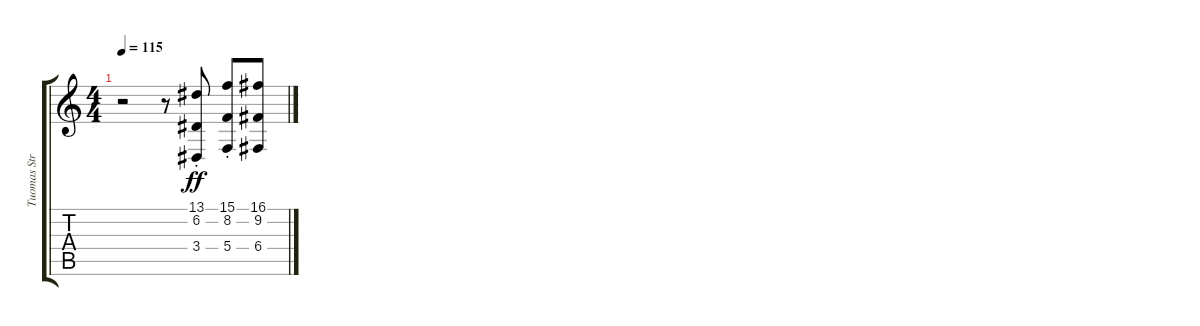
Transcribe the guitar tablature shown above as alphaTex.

\track ("Tuomas Strings" "Tuomas Str") {instrument synthstrings2}
\staff {score tabs}
\tuning (D4 A3 F3 C3 G2 D2) {hide}
\ts (4 4)
\tempo 115
\clef g2
\ks c
r.2{dy ff} r.8 (13.1{st} 6.2{st} 3.4{st}).8 (15.1{st} 8.2{st} 5.4{st}).8 (16.1 9.2 6.4).8
